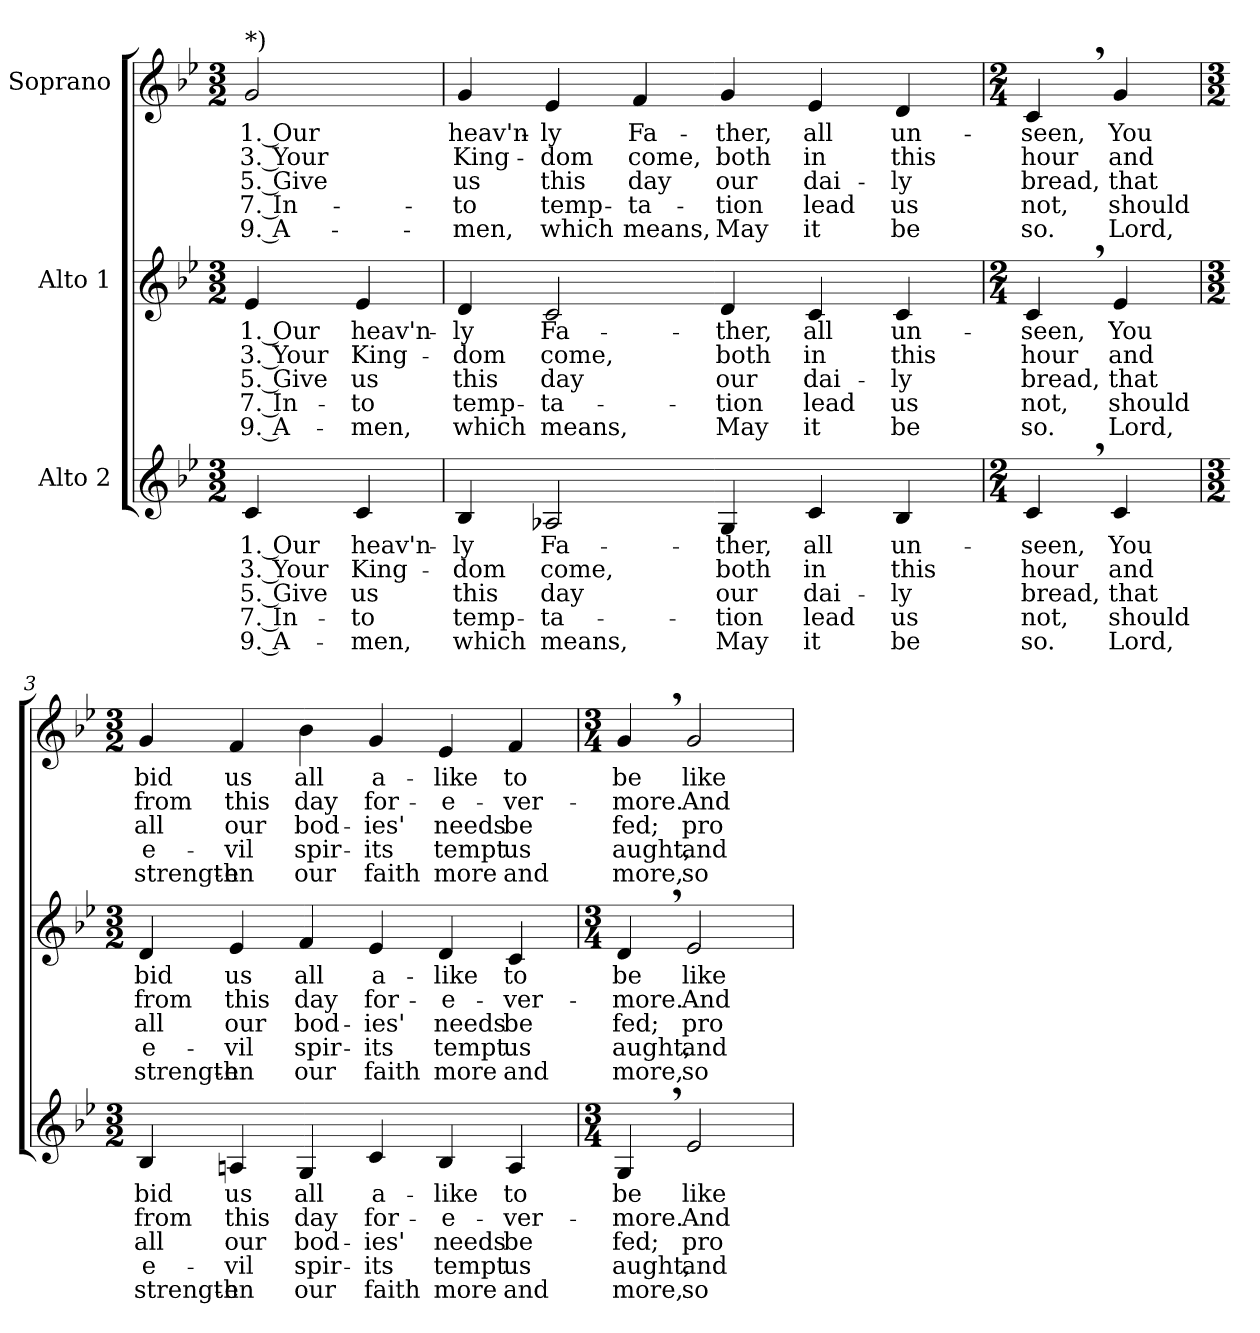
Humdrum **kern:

**kern	**text	**text	**text	**text	**text	**kern	**text	**text	**text	**text	**text	**kern	**text	**text	**text	**text	**text
*part3	*part3	*part3	*part3	*part3	*part3	*part2	*part2	*part2	*part2	*part2	*part2	*part1	*part1	*part1	*part1	*part1	*part1
*staff3	*staff3	*staff3	*staff3	*staff3	*staff3	*staff2	*staff2	*staff2	*staff2	*staff2	*staff2	*staff1	*staff1	*staff1	*staff1	*staff1	*staff1
*I"Alto 2	*	*	*	*	*	*I"Alto 1	*	*	*	*	*	*I"Soprano	*	*	*	*	*
*clefG2	*	*	*	*	*	*clefG2	*	*	*	*	*	*clefG2	*	*	*	*	*
*k[b-e-]	*	*	*	*	*	*k[b-e-]	*	*	*	*	*	*k[b-e-]	*	*	*	*	*
*B-:	*	*	*	*	*	*B-:	*	*	*	*	*	*B-:	*	*	*	*	*
*M3/2	*	*	*	*	*	*M3/2	*	*	*	*	*	*M3/2	*	*	*	*	*
=	=	=	=	=	=	=	=	=	=	=	=	=	=	=	=	=	=
!	!LO:LY:b	!LO:LY:b	!LO:LY:b	!LO:LY:b	!LO:LY:b	!	!	!	!	!	!	!	!	!	!	!	!
!	!	!	!	!	!	!	!LO:LY:b	!LO:LY:b	!LO:LY:b	!LO:LY:b	!LO:LY:b	!	!	!	!	!	!
!	!	!	!	!	!	!	!	!	!	!	!	!LO:TX:a:t=*)	!	!	!	!	!
!	!	!	!	!	!	!	!	!	!	!	!	!	!LO:LY:b	!LO:LY:b	!LO:LY:b	!LO:LY:b	!LO:LY:b
4c/	1. Our	3. Your	5. Give	7. In-	9. A-	4e-/	1. Our	3. Your	5. Give	7. In-	9. A-	2g/	1. Our	3. Your	5. Give	7. In-	9. A-
!	!LO:LY:b	!LO:LY:b	!LO:LY:b	!LO:LY:b	!LO:LY:b	!	!	!	!	!	!	!	!	!	!	!	!
!	!	!	!	!	!	!	!LO:LY:b	!LO:LY:b	!LO:LY:b	!LO:LY:b	!LO:LY:b	!	!	!	!	!	!
4c/	heav'n-	King-	us	-to	-men,	4e-/	heav'n-	King-	us	-to	-men,	.	.	.	.	.	.
=1	=1	=1	=1	=1	=1	=1	=1	=1	=1	=1	=1	=1	=1	=1	=1	=1	=1
!	!LO:LY:b	!LO:LY:b	!LO:LY:b	!LO:LY:b	!LO:LY:b	!	!	!	!	!	!	!	!	!	!	!	!
!	!	!	!	!	!	!	!LO:LY:b	!LO:LY:b	!LO:LY:b	!LO:LY:b	!LO:LY:b	!	!	!	!	!	!
!	!	!	!	!	!	!	!	!	!	!	!	!	!LO:LY:b	!LO:LY:b	!LO:LY:b	!LO:LY:b	!LO:LY:b
4B-/	-ly	-dom	this	temp-	which	4d/	-ly	-dom	this	temp-	which	4g/	heav'n-	King-	us	-to	-men,
!	!LO:LY:b	!LO:LY:b	!LO:LY:b	!LO:LY:b	!LO:LY:b	!	!	!	!	!	!	!	!	!	!	!	!
!	!	!	!	!	!	!	!LO:LY:b	!LO:LY:b	!LO:LY:b	!LO:LY:b	!LO:LY:b	!	!	!	!	!	!
!	!	!	!	!	!	!	!	!	!	!	!	!	!LO:LY:b	!LO:LY:b	!LO:LY:b	!LO:LY:b	!LO:LY:b
2A-X/	Fa-	come,	day	-ta-	means,	2c/	Fa-	come,	day	-ta-	means,	4e-/	-ly	-dom	this	temp-	which
!	!	!	!	!	!	!	!	!	!	!	!	!	!LO:LY:b	!LO:LY:b	!LO:LY:b	!LO:LY:b	!LO:LY:b
.	.	.	.	.	.	.	.	.	.	.	.	4f/	Fa-	come,	day	-ta-	means,
!	!LO:LY:b	!LO:LY:b	!LO:LY:b	!LO:LY:b	!LO:LY:b	!	!	!	!	!	!	!	!	!	!	!	!
!	!	!	!	!	!	!	!LO:LY:b	!LO:LY:b	!LO:LY:b	!LO:LY:b	!LO:LY:b	!	!	!	!	!	!
!	!	!	!	!	!	!	!	!	!	!	!	!	!LO:LY:b	!LO:LY:b	!LO:LY:b	!LO:LY:b	!LO:LY:b
4G/	-ther,	both	our	-tion	May	4d/	-ther,	both	our	-tion	May	4g/	-ther,	both	our	-tion	May
!	!LO:LY:b	!LO:LY:b	!LO:LY:b	!LO:LY:b	!LO:LY:b	!	!	!	!	!	!	!	!	!	!	!	!
!	!	!	!	!	!	!	!LO:LY:b	!LO:LY:b	!LO:LY:b	!LO:LY:b	!LO:LY:b	!	!	!	!	!	!
!	!	!	!	!	!	!	!	!	!	!	!	!	!LO:LY:b	!LO:LY:b	!LO:LY:b	!LO:LY:b	!LO:LY:b
4c/	all	in	dai-	lead	it	4c/	all	in	dai-	lead	it	4e-/	all	in	dai-	lead	it
!	!LO:LY:b	!LO:LY:b	!LO:LY:b	!LO:LY:b	!LO:LY:b	!	!	!	!	!	!	!	!	!	!	!	!
!	!	!	!	!	!	!	!LO:LY:b	!LO:LY:b	!LO:LY:b	!LO:LY:b	!LO:LY:b	!	!	!	!	!	!
!	!	!	!	!	!	!	!	!	!	!	!	!	!LO:LY:b	!LO:LY:b	!LO:LY:b	!LO:LY:b	!LO:LY:b
4B-/	un-	this	-ly	us	be	4c/	un-	this	-ly	us	be	4d/	un-	this	-ly	us	be
=2	=2	=2	=2	=2	=2	=2	=2	=2	=2	=2	=2	=2	=2	=2	=2	=2	=2
*M2/4	*	*	*	*	*	*M2/4	*	*	*	*	*	*M2/4	*	*	*	*	*
!	!LO:LY:b	!LO:LY:b	!LO:LY:b	!LO:LY:b	!LO:LY:b	!	!	!	!	!	!	!	!	!	!	!	!
!	!	!	!	!	!	!	!LO:LY:b	!LO:LY:b	!LO:LY:b	!LO:LY:b	!LO:LY:b	!	!	!	!	!	!
!	!	!	!	!	!	!	!	!	!	!	!	!	!LO:LY:b	!LO:LY:b	!LO:LY:b	!LO:LY:b	!LO:LY:b
4c,>/	-seen,	hour	bread,	not,	so.	4c,>/	-seen,	hour	bread,	not,	so.	4c,>/	-seen,	hour	bread,	not,	so.
!	!LO:LY:b	!LO:LY:b	!LO:LY:b	!LO:LY:b	!LO:LY:b	!	!	!	!	!	!	!	!	!	!	!	!
!	!	!	!	!	!	!	!LO:LY:b	!LO:LY:b	!LO:LY:b	!LO:LY:b	!LO:LY:b	!	!	!	!	!	!
!	!	!	!	!	!	!	!	!	!	!	!	!	!LO:LY:b	!LO:LY:b	!LO:LY:b	!LO:LY:b	!LO:LY:b
4c/	You	and	that	should	Lord,	4e-/	You	and	that	should	Lord,	4g/	You	and	that	should	Lord,
!!LO:LB:g=z
=3	=3	=3	=3	=3	=3	=3	=3	=3	=3	=3	=3	=3	=3	=3	=3	=3	=3
*M3/2	*	*	*	*	*	*M3/2	*	*	*	*	*	*M3/2	*	*	*	*	*
!	!LO:LY:b	!LO:LY:b	!LO:LY:b	!LO:LY:b	!LO:LY:b	!	!	!	!	!	!	!	!	!	!	!	!
!	!	!	!	!	!	!	!LO:LY:b	!LO:LY:b	!LO:LY:b	!LO:LY:b	!LO:LY:b	!	!	!	!	!	!
!	!	!	!	!	!	!	!	!	!	!	!	!	!LO:LY:b	!LO:LY:b	!LO:LY:b	!LO:LY:b	!LO:LY:b
4B-/	bid	from	all	e-	strength-	4d/	bid	from	all	e-	strength-	4g/	bid	from	all	e-	strength-
!	!LO:LY:b	!LO:LY:b	!LO:LY:b	!LO:LY:b	!LO:LY:b	!	!	!	!	!	!	!	!	!	!	!	!
!	!	!	!	!	!	!	!LO:LY:b	!LO:LY:b	!LO:LY:b	!LO:LY:b	!LO:LY:b	!	!	!	!	!	!
!	!	!	!	!	!	!	!	!	!	!	!	!	!LO:LY:b	!LO:LY:b	!LO:LY:b	!LO:LY:b	!LO:LY:b
4An/	us	this	our	-vil	-en	4e-/	us	this	our	-vil	-en	4f/	us	this	our	-vil	-en
!	!LO:LY:b	!LO:LY:b	!LO:LY:b	!LO:LY:b	!LO:LY:b	!	!	!	!	!	!	!	!	!	!	!	!
!	!	!	!	!	!	!	!LO:LY:b	!LO:LY:b	!LO:LY:b	!LO:LY:b	!LO:LY:b	!	!	!	!	!	!
!	!	!	!	!	!	!	!	!	!	!	!	!	!LO:LY:b	!LO:LY:b	!LO:LY:b	!LO:LY:b	!LO:LY:b
4G/	all	day	bod-	spir-	our	4f/	all	day	bod-	spir-	our	4b-\	all	day	bod-	spir-	our
!	!LO:LY:b	!LO:LY:b	!LO:LY:b	!LO:LY:b	!LO:LY:b	!	!	!	!	!	!	!	!	!	!	!	!
!	!	!	!	!	!	!	!LO:LY:b	!LO:LY:b	!LO:LY:b	!LO:LY:b	!LO:LY:b	!	!	!	!	!	!
!	!	!	!	!	!	!	!	!	!	!	!	!	!LO:LY:b	!LO:LY:b	!LO:LY:b	!LO:LY:b	!LO:LY:b
4c/	a-	for-	-ies'	-its	faith	4e-/	a-	for-	-ies'	-its	faith	4g/	a-	for-	-ies'	-its	faith
!	!LO:LY:b	!LO:LY:b	!LO:LY:b	!LO:LY:b	!LO:LY:b	!	!	!	!	!	!	!	!	!	!	!	!
!	!	!	!	!	!	!	!LO:LY:b	!LO:LY:b	!LO:LY:b	!LO:LY:b	!LO:LY:b	!	!	!	!	!	!
!	!	!	!	!	!	!	!	!	!	!	!	!	!LO:LY:b	!LO:LY:b	!LO:LY:b	!LO:LY:b	!LO:LY:b
4B-/	-like	-e-	needs	tempt	more	4d/	-like	-e-	needs	tempt	more	4e-/	-like	-e-	needs	tempt	more
!	!LO:LY:b	!LO:LY:b	!LO:LY:b	!LO:LY:b	!LO:LY:b	!	!	!	!	!	!	!	!	!	!	!	!
!	!	!	!	!	!	!	!LO:LY:b	!LO:LY:b	!LO:LY:b	!LO:LY:b	!LO:LY:b	!	!	!	!	!	!
!	!	!	!	!	!	!	!	!	!	!	!	!	!LO:LY:b	!LO:LY:b	!LO:LY:b	!LO:LY:b	!LO:LY:b
4A/	to	-ver-	be	us	and	4c/	to	-ver-	be	us	and	4f/	to	-ver-	be	us	and
=4	=4	=4	=4	=4	=4	=4	=4	=4	=4	=4	=4	=4	=4	=4	=4	=4	=4
*M3/4	*	*	*	*	*	*M3/4	*	*	*	*	*	*M3/4	*	*	*	*	*
!	!LO:LY:b	!LO:LY:b	!LO:LY:b	!LO:LY:b	!LO:LY:b	!	!	!	!	!	!	!	!	!	!	!	!
!	!	!	!	!	!	!	!LO:LY:b	!LO:LY:b	!LO:LY:b	!LO:LY:b	!LO:LY:b	!	!	!	!	!	!
!	!	!	!	!	!	!	!	!	!	!	!	!	!LO:LY:b	!LO:LY:b	!LO:LY:b	!LO:LY:b	!LO:LY:b
4G,>/	be	-more.	fed;	aught,	more,	4d,>/	be	-more.	fed;	aught,	more,	4g,>/	be	-more.	fed;	aught,	more,
!	!LO:LY:b	!LO:LY:b	!LO:LY:b	!LO:LY:b	!LO:LY:b	!	!	!	!	!	!	!	!	!	!	!	!
!	!	!	!	!	!	!	!LO:LY:b	!LO:LY:b	!LO:LY:b	!LO:LY:b	!LO:LY:b	!	!	!	!	!	!
!	!	!	!	!	!	!	!	!	!	!	!	!	!LO:LY:b	!LO:LY:b	!LO:LY:b	!LO:LY:b	!LO:LY:b
2e-/	like	And	pro-	and	so	2e-/	like	And	pro-	and	so	2g/	like	And	pro-	and	so
=	=	=	=	=	=	=	=	=	=	=	=	=	=	=	=	=	=
*-	*-	*-	*-	*-	*-	*-	*-	*-	*-	*-	*-	*-	*-	*-	*-	*-	*-
